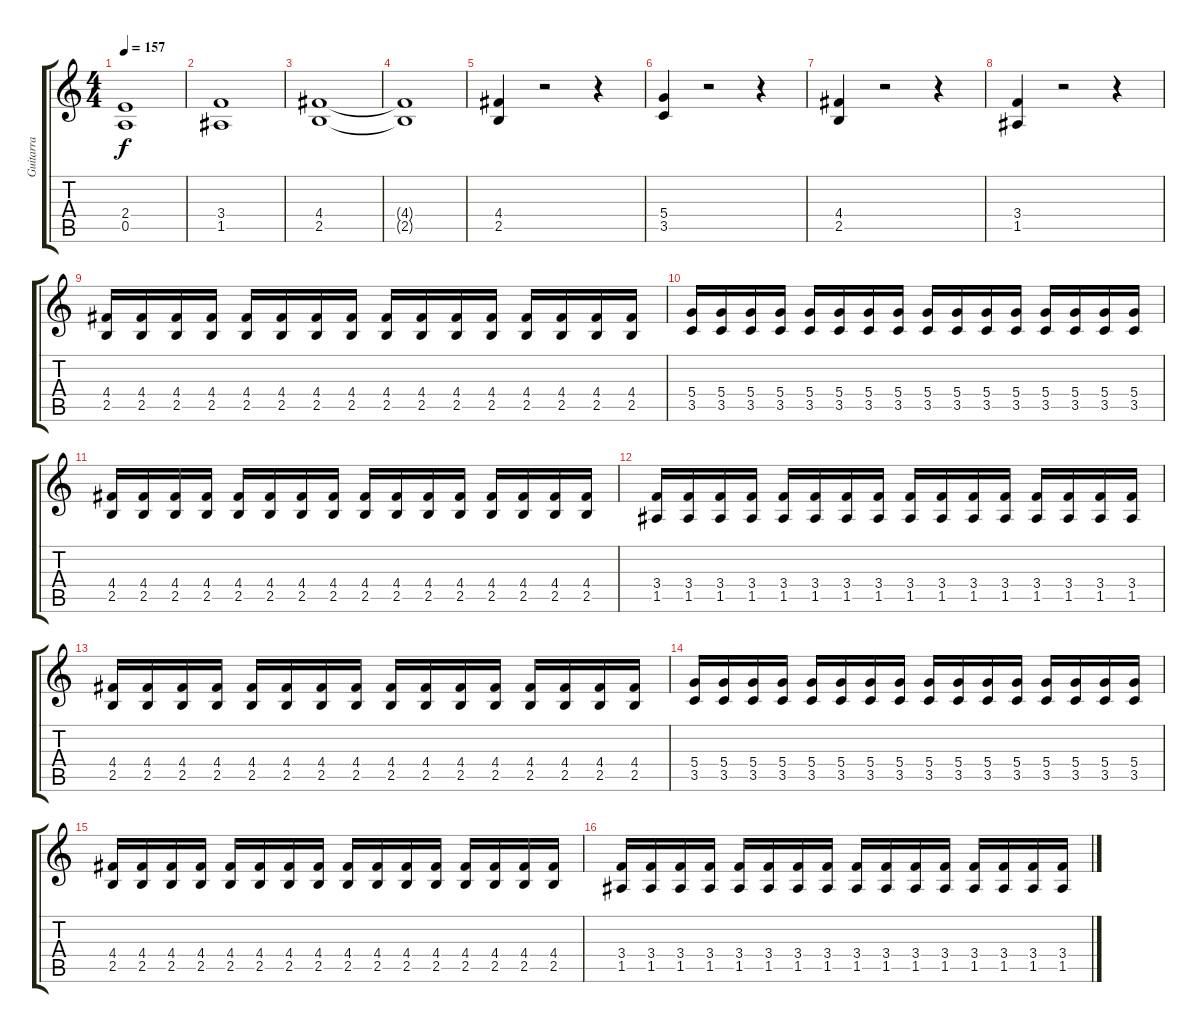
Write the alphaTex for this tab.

\track ("Guitarra" "Guitarra") {instrument distortionguitar}
\staff {score tabs}
\tuning (E4 B3 G3 D3 A2 E2) {hide}
\ts (4 4)
\tempo 157
\clef g2
\ks c
(2.4 0.5).1{dy f} |
(3.4 1.5).1 |
(4.4 2.5).1 |
(4.4{t} 2.5{t}).1 |
(4.4 2.5).4 r.2 r.4 |
(5.4 3.5).4 r.2 r.4 |
(4.4 2.5).4 r.2 r.4 |
(3.4 1.5).4 r.2 r.4 |
(4.4 2.5).16 (4.4 2.5).16 (4.4 2.5).16 (4.4 2.5).16 (4.4 2.5).16 (4.4 2.5).16 (4.4 2.5).16 (4.4 2.5).16 (4.4 2.5).16 (4.4 2.5).16 (4.4 2.5).16 (4.4 2.5).16 (4.4 2.5).16 (4.4 2.5).16 (4.4 2.5).16 (4.4 2.5).16 |
(5.4 3.5).16 (5.4 3.5).16 (5.4 3.5).16 (5.4 3.5).16 (5.4 3.5).16 (5.4 3.5).16 (5.4 3.5).16 (5.4 3.5).16 (5.4 3.5).16 (5.4 3.5).16 (5.4 3.5).16 (5.4 3.5).16 (5.4 3.5).16 (5.4 3.5).16 (5.4 3.5).16 (5.4 3.5).16 |
(4.4 2.5).16 (4.4 2.5).16 (4.4 2.5).16 (4.4 2.5).16 (4.4 2.5).16 (4.4 2.5).16 (4.4 2.5).16 (4.4 2.5).16 (4.4 2.5).16 (4.4 2.5).16 (4.4 2.5).16 (4.4 2.5).16 (4.4 2.5).16 (4.4 2.5).16 (4.4 2.5).16 (4.4 2.5).16 |
(3.4 1.5).16 (3.4 1.5).16 (3.4 1.5).16 (3.4 1.5).16 (3.4 1.5).16 (3.4 1.5).16 (3.4 1.5).16 (3.4 1.5).16 (3.4 1.5).16 (3.4 1.5).16 (3.4 1.5).16 (3.4 1.5).16 (3.4 1.5).16 (3.4 1.5).16 (3.4 1.5).16 (3.4 1.5).16 |
(4.4 2.5).16 (4.4 2.5).16 (4.4 2.5).16 (4.4 2.5).16 (4.4 2.5).16 (4.4 2.5).16 (4.4 2.5).16 (4.4 2.5).16 (4.4 2.5).16 (4.4 2.5).16 (4.4 2.5).16 (4.4 2.5).16 (4.4 2.5).16 (4.4 2.5).16 (4.4 2.5).16 (4.4 2.5).16 |
(5.4 3.5).16 (5.4 3.5).16 (5.4 3.5).16 (5.4 3.5).16 (5.4 3.5).16 (5.4 3.5).16 (5.4 3.5).16 (5.4 3.5).16 (5.4 3.5).16 (5.4 3.5).16 (5.4 3.5).16 (5.4 3.5).16 (5.4 3.5).16 (5.4 3.5).16 (5.4 3.5).16 (5.4 3.5).16 |
(4.4 2.5).16 (4.4 2.5).16 (4.4 2.5).16 (4.4 2.5).16 (4.4 2.5).16 (4.4 2.5).16 (4.4 2.5).16 (4.4 2.5).16 (4.4 2.5).16 (4.4 2.5).16 (4.4 2.5).16 (4.4 2.5).16 (4.4 2.5).16 (4.4 2.5).16 (4.4 2.5).16 (4.4 2.5).16 |
(3.4 1.5).16 (3.4 1.5).16 (3.4 1.5).16 (3.4 1.5).16 (3.4 1.5).16 (3.4 1.5).16 (3.4 1.5).16 (3.4 1.5).16 (3.4 1.5).16 (3.4 1.5).16 (3.4 1.5).16 (3.4 1.5).16 (3.4 1.5).16 (3.4 1.5).16 (3.4 1.5).16 (3.4 1.5).16
